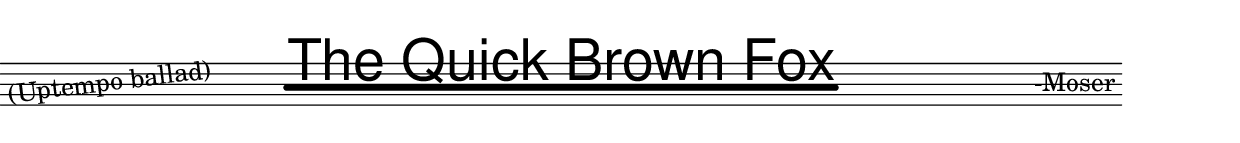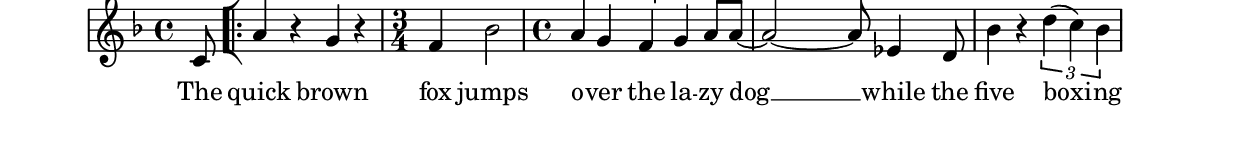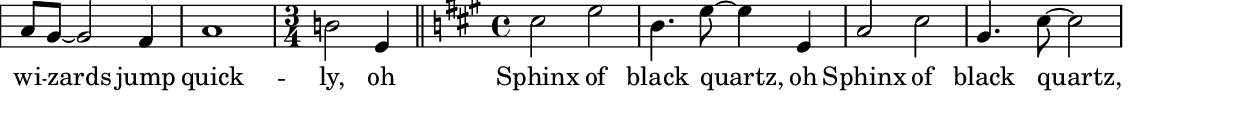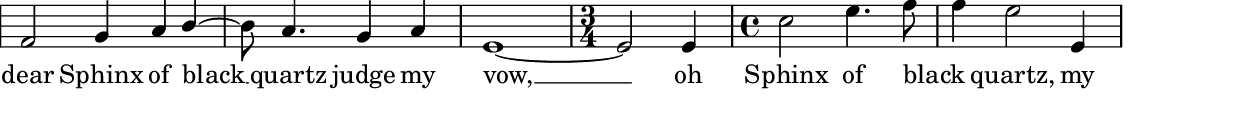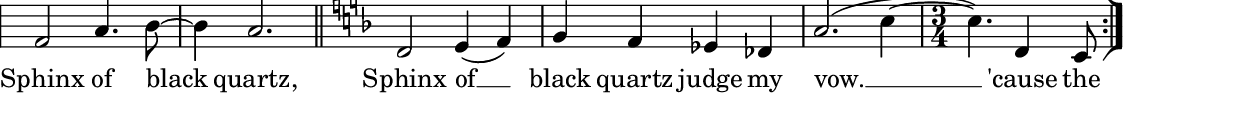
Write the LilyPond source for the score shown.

\include "lilypond-book-preamble.ly"

title = "The Quick Brown Fox"
composer = "-Moser"
meter = "(Uptempo ballad)"

realBookTitle = \markup {
  \score {
    {
      \override TextScript.extra-offset = #'(0 . -4.5)
      s4
      s^\markup {
        \fill-line {
          \fontsize #1 \lower #1 \rotate #7 \concat { " " #meter }
          \fontsize #8
          \override #'(offset . 7)
          \override #'(thickness . 6)
          \underline \sans #title
          \fontsize #1 \lower #1 \concat { #composer " " }
        }
      }
      s
    }

    \layout {
      \once \override Staff.Clef.stencil = ##f
      \once \override Staff.TimeSignature.stencil = ##f
      \once \override Staff.KeySignature.stencil = ##f
      ragged-right = ##f
    }
  }
}

\header {
  title = \realBookTitle
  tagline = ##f
}

theNotes = \relative c' {
  \set Staff.midiInstrument = "flute"
  \key f \major
  % \showStartRepeatBar
  \partial 8
  c8
  \bar "[|:"
  \repeat volta 2 {
    a'4 r g r
    \time 3/4
    f4 bes2
    \time 4/4
    \tuplet 3/2 { a4 g f } g4 a8 a~
    a2~ 8 es4 d8
    bes'4 r \tuplet 3/2 { d( c) bes }
    a8 g~ g2 f4
    a1
    \time 3/4
    b2 e,4
    \time 4/4
    \bar "||"
    \key a \major
    cis'2 e
    b4. e8~ e4 e,
    a2 cis
    gis4. cis8~ 2
    fis,2 gis4 a8 b~
    b a4. gis4 a
    e1~
    \time 3/4
    2 4
    \time 4/4
    cis'2 e4. fis8~
    4 e2 e,4
    fis2 a4. b8~
    4 a2.
    \bar "||"
    \key f \major
    d,2 e4( f)
    g4 f es des
    a'2.( c4~
    \time 3/4
    c4.) d,4 c8
    \bar ":|]"
  }
}
theChords = \chordmode {
  s8
  f2 a:7 |
  bes4:maj7 g2:m7.5- |
  bes2:maj7/c c:9 |
  es:11+ d:7.9- |
  g1:m7 |
  bes:m6 |
  b:m7 |
  e2.:9 |
  a1 |
  e/gis |
  fis:m |
  cis2:m/e a:9 |
  d2:maj7.9 d:6 |
  dis1:dim7 |
  e:sus4.7 |
  e2.:7 |
  a1 |
  cis:m7.5- |
  d |
  d:m6/f |
  bes:maj7 |
  g:m7.5- |
  f/c |
  bes2/c c4:7 |
}

theWords = \lyricmode {
  The quick brown fox jumps
  o -- ver the la -- zy dog __
  while the five box -- ing wi -- zards
  jump quick -- ly,
  oh Sphinx of black quartz,
  oh Sphinx of black quartz,
  dear Sphinx of black __ quartz judge my vow, __
  oh Sphinx of black quartz,
  my Sphinx of black quartz,
  Sphinx of __ black quartz judge my vow. __
  'cause the
}

\score {
  <<
    \new ChordNames \theChords
    \new Voice = vocalVoice \theNotes
    \new Lyrics \lyricsto vocalVoice \theWords
  >>

  \layout {
    % make only the first clef visible
    \override Score.Clef #'break-visibility = #'#(#f #f #f)

    % make only the first time signature visible
    \override Score.KeySignature #'break-visibility = #'#(#f #f #f)

    % allow single-staff system bars
    \override Score.SystemStartBar #'collapse-height = #1
  }
}